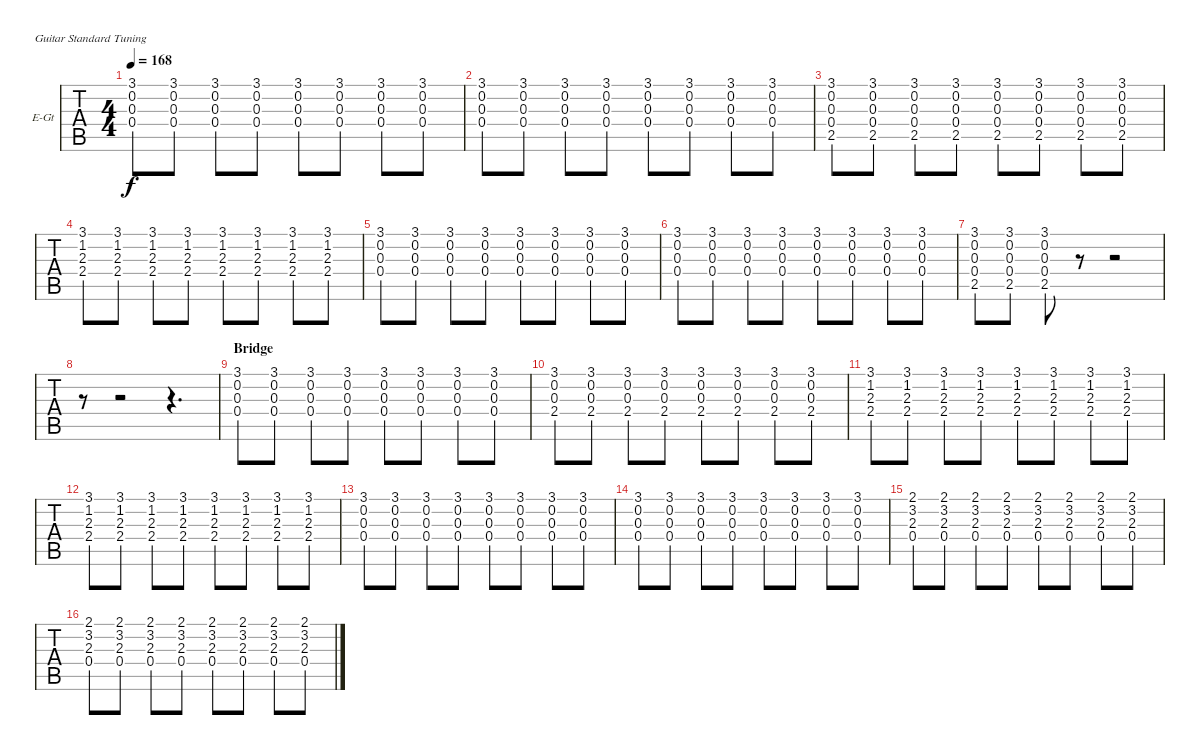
\bracketExtendMode groupsimilarinstruments
\firstSystemTrackNameOrientation horizontal
\otherSystemsTrackNameOrientation horizontal
\track ("Nick" "E-Gt") {instrument overdrivenguitar}
\staff {tabs}
\tuning (E4 B3 G3 D3 A2 E2)
\ts (4 4)
\tempo 168
\clef g2
\ks c
(3.1 0.2 0.3 0.4).8{dy f} (3.1 0.2 0.3 0.4).8 (3.1 0.2 0.3 0.4).8 (3.1 0.2 0.3 0.4).8 (3.1 0.2 0.3 0.4).8 (3.1 0.2 0.3 0.4).8 (3.1 0.2 0.3 0.4).8 (3.1 0.2 0.3 0.4).8 |
(3.1 0.2 0.3 0.4).8 (3.1 0.2 0.3 0.4).8 (3.1 0.2 0.3 0.4).8 (3.1 0.2 0.3 0.4).8 (3.1 0.2 0.3 0.4).8 (3.1 0.2 0.3 0.4).8 (3.1 0.2 0.3 0.4).8 (3.1 0.2 0.3 0.4).8 |
(3.1 0.2 0.3 0.4 2.5).8 (3.1 0.2 0.3 0.4 2.5).8 (3.1 0.2 0.3 0.4 2.5).8 (3.1 0.2 0.3 0.4 2.5).8 (3.1 0.2 0.3 0.4 2.5).8 (3.1 0.2 0.3 0.4 2.5).8 (3.1 0.2 0.3 0.4 2.5).8 (3.1 0.2 0.3 0.4 2.5).8 |
(3.1 1.2 2.3 2.4).8 (3.1 1.2 2.3 2.4).8 (3.1 1.2 2.3 2.4).8 (3.1 1.2 2.3 2.4).8 (3.1 1.2 2.3 2.4).8 (3.1 1.2 2.3 2.4).8 (3.1 1.2 2.3 2.4).8 (3.1 1.2 2.3 2.4).8 |
(3.1 0.2 0.3 0.4).8 (3.1 0.2 0.3 0.4).8 (3.1 0.2 0.3 0.4).8 (3.1 0.2 0.3 0.4).8 (3.1 0.2 0.3 0.4).8 (3.1 0.2 0.3 0.4).8 (3.1 0.2 0.3 0.4).8 (3.1 0.2 0.3 0.4).8 |
(3.1 0.2 0.3 0.4).8 (3.1 0.2 0.3 0.4).8 (3.1 0.2 0.3 0.4).8 (3.1 0.2 0.3 0.4).8 (3.1 0.2 0.3 0.4).8 (3.1 0.2 0.3 0.4).8 (3.1 0.2 0.3 0.4).8 (3.1 0.2 0.3 0.4).8 |
(3.1 0.2 0.3 0.4 2.5).8 (3.1 0.2 0.3 0.4 2.5).8 (3.1 0.2 0.3 0.4 2.5).8 r.8 r.2 |
r.8 r.2 r.4{d} |
\section ("" "Bridge")
(3.1 0.2 0.3 0.4).8 (3.1 0.2 0.3 0.4).8 (3.1 0.2 0.3 0.4).8 (3.1 0.2 0.3 0.4).8 (3.1 0.2 0.3 0.4).8 (3.1 0.2 0.3 0.4).8 (3.1 0.2 0.3 0.4).8 (3.1 0.2 0.3 0.4).8 |
(3.1 0.2 0.3 2.4).8 (3.1 0.2 0.3 2.4).8 (3.1 0.2 0.3 2.4).8 (3.1 0.2 0.3 2.4).8 (3.1 0.2 0.3 2.4).8 (3.1 0.2 0.3 2.4).8 (3.1 0.2 0.3 2.4).8 (3.1 0.2 0.3 2.4).8 |
(3.1 1.2 2.3 2.4).8 (3.1 1.2 2.3 2.4).8 (3.1 1.2 2.3 2.4).8 (3.1 1.2 2.3 2.4).8 (3.1 1.2 2.3 2.4).8 (3.1 1.2 2.3 2.4).8 (3.1 1.2 2.3 2.4).8 (3.1 1.2 2.3 2.4).8 |
(3.1 1.2 2.3 2.4).8 (3.1 1.2 2.3 2.4).8 (3.1 1.2 2.3 2.4).8 (3.1 1.2 2.3 2.4).8 (3.1 1.2 2.3 2.4).8 (3.1 1.2 2.3 2.4).8 (3.1 1.2 2.3 2.4).8 (3.1 1.2 2.3 2.4).8 |
(3.1 0.2 0.3 0.4).8 (3.1 0.2 0.3 0.4).8 (3.1 0.2 0.3 0.4).8 (3.1 0.2 0.3 0.4).8 (3.1 0.2 0.3 0.4).8 (3.1 0.2 0.3 0.4).8 (3.1 0.2 0.3 0.4).8 (3.1 0.2 0.3 0.4).8 |
(3.1 0.2 0.3 0.4).8 (3.1 0.2 0.3 0.4).8 (3.1 0.2 0.3 0.4).8 (3.1 0.2 0.3 0.4).8 (3.1 0.2 0.3 0.4).8 (3.1 0.2 0.3 0.4).8 (3.1 0.2 0.3 0.4).8 (3.1 0.2 0.3 0.4).8 |
(2.1 3.2 2.3 0.4).8 (2.1 3.2 2.3 0.4).8 (2.1 3.2 2.3 0.4).8 (2.1 3.2 2.3 0.4).8 (2.1 3.2 2.3 0.4).8 (2.1 3.2 2.3 0.4).8 (2.1 3.2 2.3 0.4).8 (2.1 3.2 2.3 0.4).8 |
(2.1 3.2 2.3 0.4).8 (2.1 3.2 2.3 0.4).8 (2.1 3.2 2.3 0.4).8 (2.1 3.2 2.3 0.4).8 (2.1 3.2 2.3 0.4).8 (2.1 3.2 2.3 0.4).8 (2.1 3.2 2.3 0.4).8 (2.1 3.2 2.3 0.4).8
